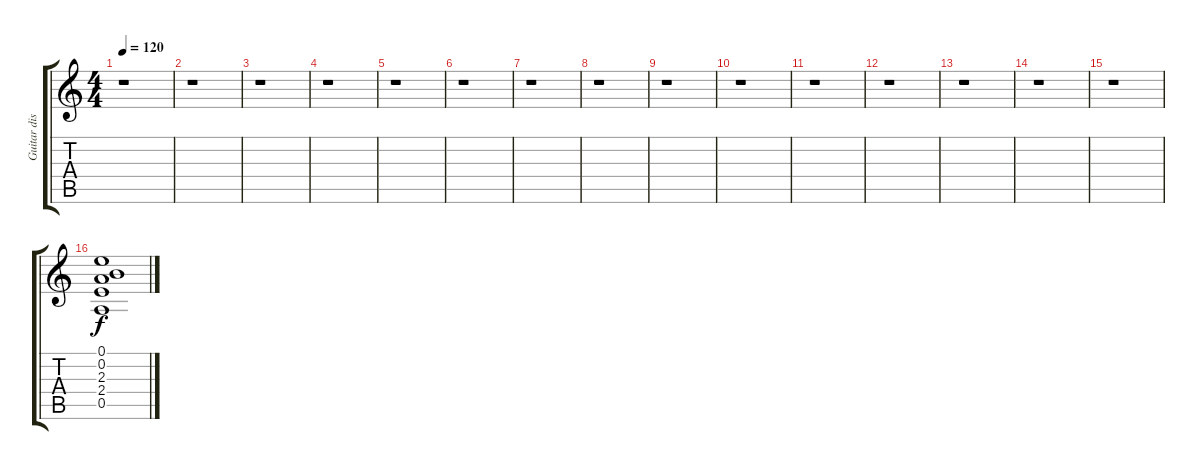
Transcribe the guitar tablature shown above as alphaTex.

\track ("Guitar dist" "Guitar dis") {instrument distortionguitar}
\staff {score tabs}
\tuning (E4 B3 G3 D3 A2 E2) {hide}
\ts (4 4)
\tempo 120
\clef g2
\ks c
r.1{dy f} |
r.1 |
r.1 |
r.1 |
r.1 |
r.1 |
r.1 |
r.1 |
r.1 |
r.1 |
r.1 |
r.1 |
r.1 |
r.1 |
r.1 |
(0.1 0.2 2.3 2.4 0.5).1
